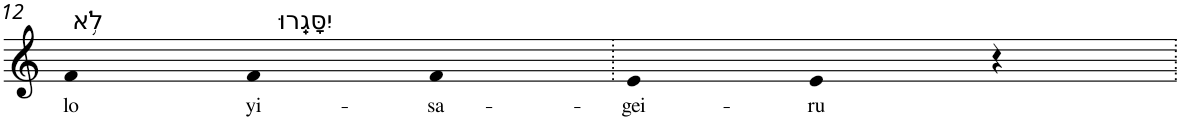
**kern	**text
*part1	*part1
*staff1	*staff1
*I"Piano	*
*I'Pno	*
!!LO:PB:g=z
*clefG2	*
*k[]	*
=12	=12
!LO:TX:a:t=לֹ֥א	!
!	!LO:LY:b
4f	lo
!LO:TX:a:t=יִסָּגֵֽרוּ	!
!	!LO:LY:b
4f	yi-
!	!LO:LY:b
4f	-sa-
=13.	=13.
!	!LO:LY:b
4e	-gei-
!	!LO:LY:b
4e	-ru
4r	.
=.	=.
*-	*-
